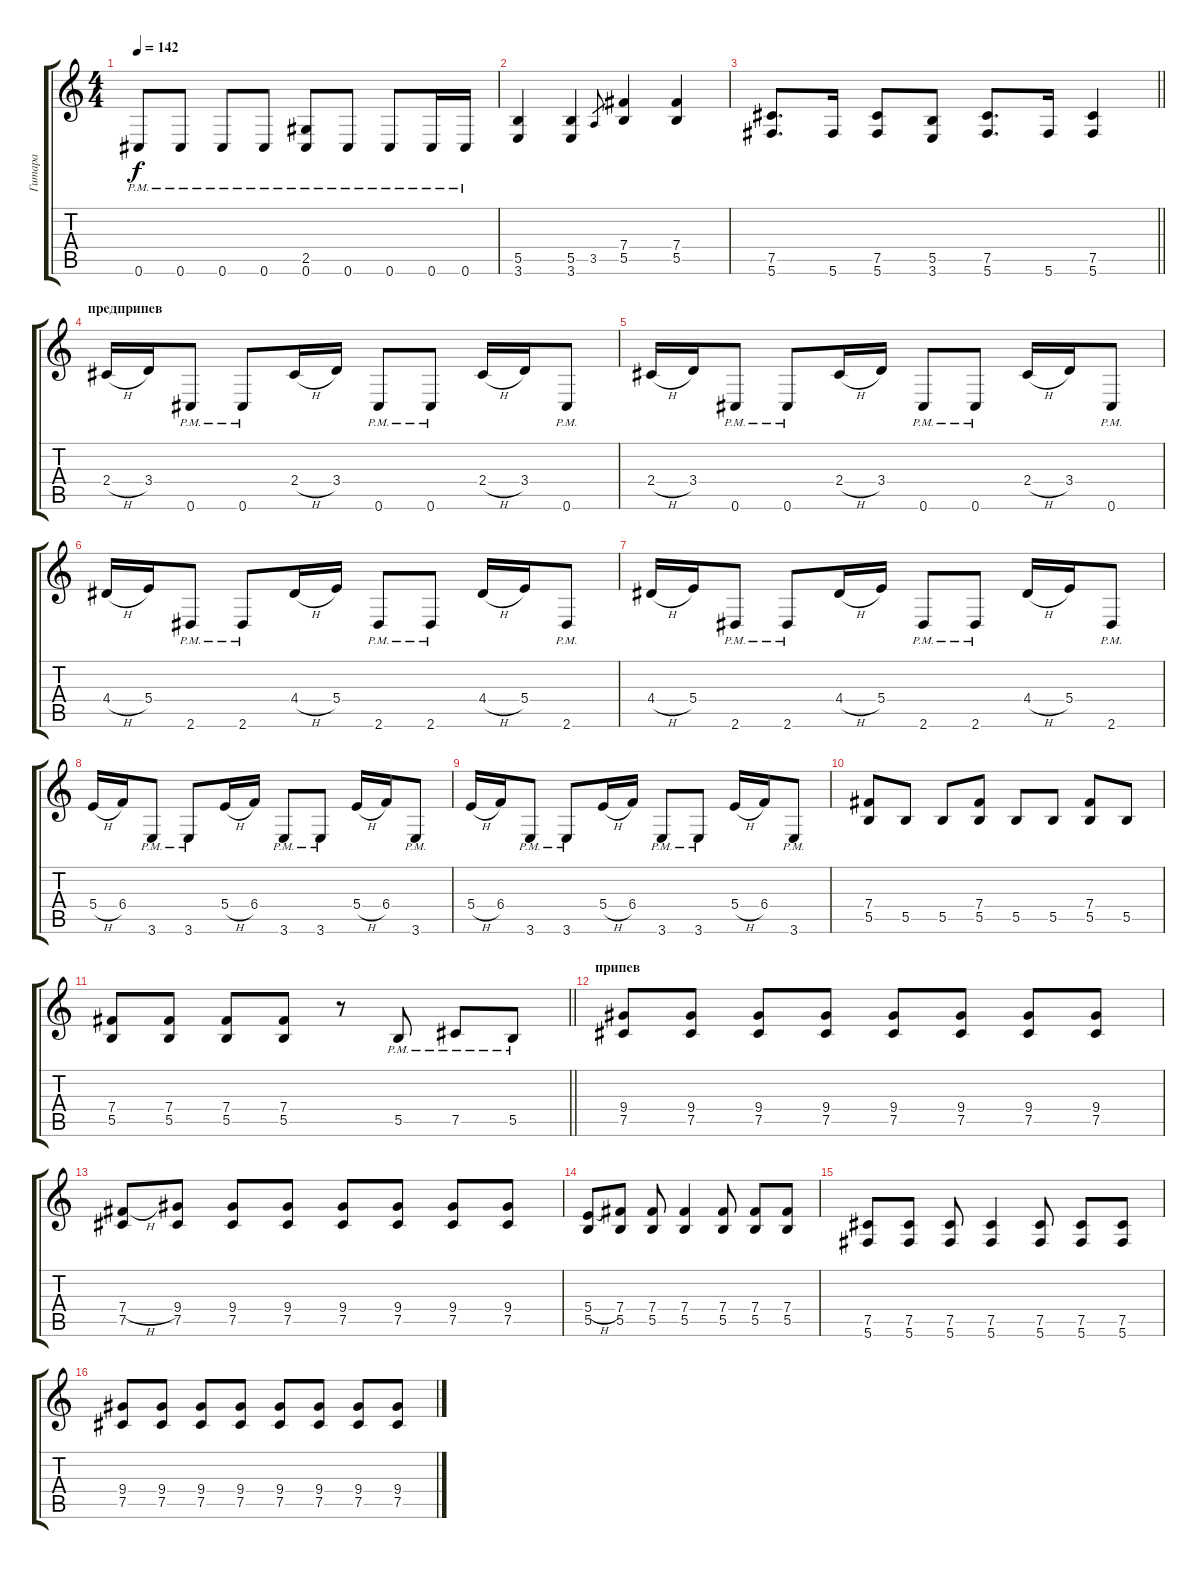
\track ("Гитара" "Гитара") {instrument overdrivenguitar}
\staff {score tabs}
\tuning (Db4 Ab3 E3 B2 Gb2 Db2) {hide}
\ts (4 4)
\tempo 142
\clef g2
\ks c
0.6{pm}.8{dy f} 0.6{pm}.8 0.6{pm}.8 0.6{pm}.8 (2.5 0.6{pm}).8 0.6{pm}.8 0.6{pm}.8 0.6{pm}.16 0.6{pm}.16 |
(5.5 3.6).4 (5.5 3.6).4 3.5.8{gr} (7.4 5.5).4 (7.4 5.5).4 |
\barLineRight lightlight
(7.5 5.6).8{d} 5.6.16 (7.5 5.6).8 (5.5 3.6).8 (7.5 5.6).8{d} 5.6.16 (7.5 5.6).4 |
\section ("" "предприпев")
2.4{h}.16 3.4.16 0.6{pm}.8 0.6{pm}.8 2.4{h}.16 3.4.16 0.6{pm}.8 0.6{pm}.8 2.4{h}.16 3.4.16 0.6{pm}.8 |
2.4{h}.16 3.4.16 0.6{pm}.8 0.6{pm}.8 2.4{h}.16 3.4.16 0.6{pm}.8 0.6{pm}.8 2.4{h}.16 3.4.16 0.6{pm}.8 |
4.4{h}.16 5.4.16 2.6{pm}.8 2.6{pm}.8 4.4{h}.16 5.4.16 2.6{pm}.8 2.6{pm}.8 4.4{h}.16 5.4.16 2.6{pm}.8 |
4.4{h}.16 5.4.16 2.6{pm}.8 2.6{pm}.8 4.4{h}.16 5.4.16 2.6{pm}.8 2.6{pm}.8 4.4{h}.16 5.4.16 2.6{pm}.8 |
5.4{h}.16 6.4.16 3.6{pm}.8 3.6{pm}.8 5.4{h}.16 6.4.16 3.6{pm}.8 3.6{pm}.8 5.4{h}.16 6.4.16 3.6{pm}.8 |
5.4{h}.16 6.4.16 3.6{pm}.8 3.6{pm}.8 5.4{h}.16 6.4.16 3.6{pm}.8 3.6{pm}.8 5.4{h}.16 6.4.16 3.6{pm}.8 |
(7.4 5.5).8 5.5.8 5.5.8 (7.4 5.5).8 5.5.8 5.5.8 (7.4 5.5).8 5.5.8 |
\barLineRight lightlight
(7.4 5.5).8 (7.4 5.5).8 (7.4 5.5).8 (7.4 5.5).8 r.8 5.5{pm}.8 7.5{pm}.8 5.5{pm}.8 |
\section ("" "припев")
(9.4 7.5).8 (9.4 7.5).8 (9.4 7.5).8 (9.4 7.5).8 (9.4 7.5).8 (9.4 7.5).8 (9.4 7.5).8 (9.4 7.5).8 |
(7.4{h} 7.5).8 (9.4 7.5).8 (9.4 7.5).8 (9.4 7.5).8 (9.4 7.5).8 (9.4 7.5).8 (9.4 7.5).8 (9.4 7.5).8 |
(5.4{h} 5.5).8 (7.4 5.5).8 (7.4 5.5).8 (7.4 5.5).4 (7.4 5.5).8 (7.4 5.5).8 (7.4 5.5).8 |
(7.5 5.6).8 (7.5 5.6).8 (7.5 5.6).8 (7.5 5.6).4 (7.5 5.6).8 (7.5 5.6).8 (7.5 5.6).8 |
(9.4 7.5).8 (9.4 7.5).8 (9.4 7.5).8 (9.4 7.5).8 (9.4 7.5).8 (9.4 7.5).8 (9.4 7.5).8 (9.4 7.5).8
